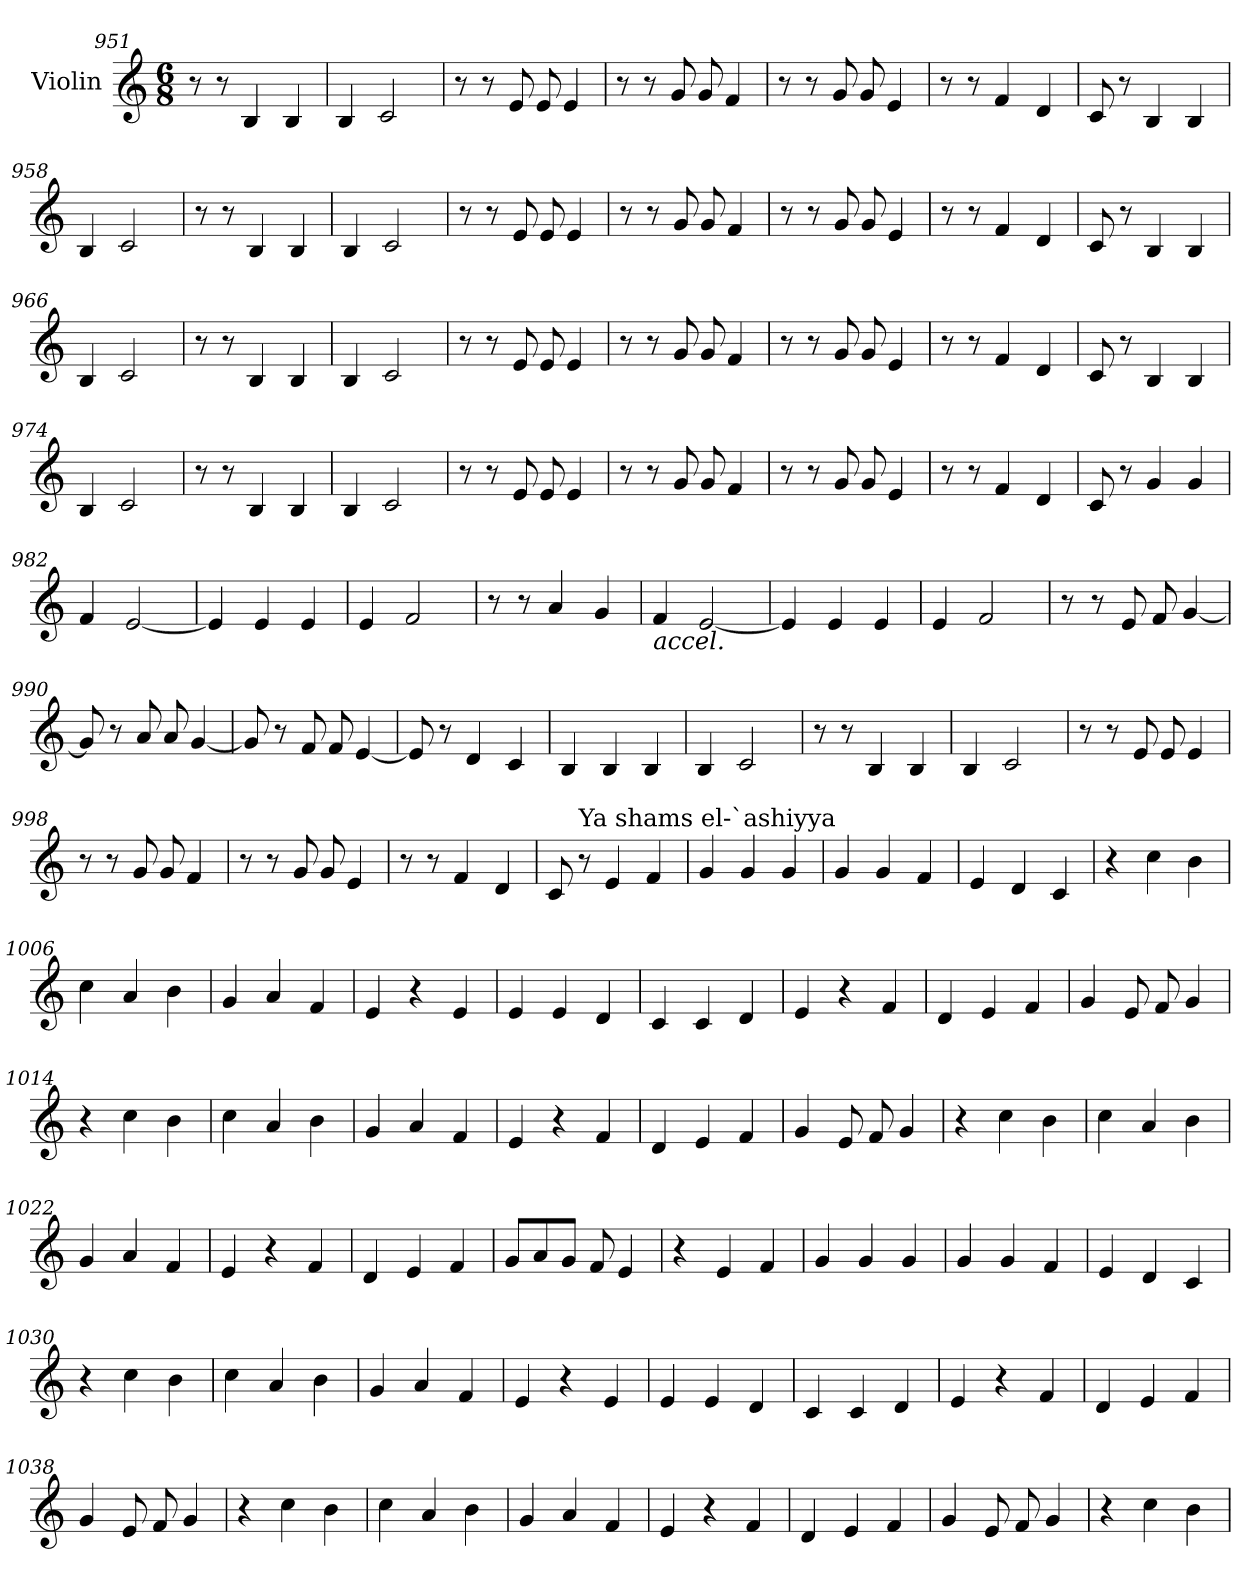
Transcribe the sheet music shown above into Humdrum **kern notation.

**kern
*part1
*staff1
*I"Violin
*clefG2
*k[]
*M6/8
=951
8r
8r
4B/
4B/
=952
4B/
2c/
!!LO:PB:g=z
=953
8r
8r
8e/
8e/
4e/
=954
8r
8r
8g/
8g/
4f/
=955
8r
8r
8g/
8g/
4e/
=956
8r
8r
4f/
4d/
=957
8c/
8r
4B/
4B/
=958
4B/
2c/
=959
8r
8r
4B/
4B/
!!LO:LB:g=z
=960
4B/
2c/
=961
8r
8r
8e/
8e/
4e/
=962
8r
8r
8g/
8g/
4f/
=963
8r
8r
8g/
8g/
4e/
=964
8r
8r
4f/
4d/
=965
8c/
8r
4B/
4B/
=966
4B/
2c/
!!LO:LB:g=z
=967
8r
8r
4B/
4B/
=968
4B/
2c/
=969
8r
8r
8e/
8e/
4e/
=970
8r
8r
8g/
8g/
4f/
=971
8r
8r
8g/
8g/
4e/
=972
8r
8r
4f/
4d/
=973
8c/
8r
4B/
4B/
!!LO:LB:g=z
=974
4B/
2c/
=975
8r
8r
4B/
4B/
=976
4B/
2c/
=977
8r
8r
8e/
8e/
4e/
=978
8r
8r
8g/
8g/
4f/
=979
8r
8r
8g/
8g/
4e/
=980
8r
8r
4f/
4d/
!!LO:LB:g=z
=981
8c/
8r
4g/
4g/
=982
4f/
[2e/
=983
4e/]
4e/
4e/
=984
4e/
2f/
=985
8r
8r
4a/
4g/
=986
!LO:TX:b:i:t=accel.
4f/
[2e/
=987
4e/]
4e/
4e/
=988
4e/
2f/
!!LO:LB:g=z
=989
8r
8r
8e/
8f/
[4g/
=990
8g/]
8r
8a/
8a/
[4g/
=991
8g/]
8r
8f/
8f/
[4e/
=992
8e/]
8r
4d/
4c/
=993
4B/
4B/
4B/
=994
4B/
2c/
!!LO:LB:g=z
=995
8r
8r
4B/
4B/
=996
4B/
2c/
=997
8r
8r
8e/
8e/
4e/
=998
8r
8r
8g/
8g/
4f/
=999
8r
8r
8g/
8g/
4e/
=1000
8r
8r
4f/
4d/
=1001
*MM180
8c/
!LO:TX:a:t=Ya shams el-`ashiyya
8r
4e/
4f/
!!LO:LB:g=z
=1002
4g/
4g/
4g/
=1003
4g/
4g/
4f/
=1004
4e/
4d/
4c/
=1005
4r
4cc\
4b\
=1006
4cc\
4a/
4b\
=1007
4g/
4a/
4f/
=1008
4e/
4r
4e/
!!LO:PB:g=z
=1009
4e/
4e/
4d/
=1010
4c/
4c/
4d/
=1011
4e/
4r
4f/
=1012
4d/
4e/
4f/
=1013
4g/
8e/
8f/
4g/
=1014
4r
4cc\
4b\
=1015
4cc\
4a/
4b\
!!LO:LB:g=z
=1016
4g/
4a/
4f/
=1017
4e/
4r
4f/
=1018
4d/
4e/
4f/
=1019
4g/
8e/
8f/
4g/
=1020
4r
4cc\
4b\
=1021
4cc\
4a/
4b\
=1022
4g/
4a/
4f/
!!LO:LB:g=z
=1023
4e/
4r
4f/
=1024
4d/
4e/
4f/
=1025
8g/L
8a/
8g/J
8f/
4e/
=1026
4r
4e/
4f/
=1027
4g/
4g/
4g/
=1028
4g/
4g/
4f/
=1029
4e/
4d/
4c/
!!LO:LB:g=z
=1030
4r
4cc\
4b\
=1031
4cc\
4a/
4b\
=1032
4g/
4a/
4f/
=1033
4e/
4r
4e/
=1034
4e/
4e/
4d/
=1035
4c/
4c/
4d/
=1036
4e/
4r
4f/
!!LO:LB:g=z
=1037
4d/
4e/
4f/
=1038
4g/
8e/
8f/
4g/
=1039
4r
4cc\
4b\
=1040
4cc\
4a/
4b\
=1041
4g/
4a/
4f/
=1042
4e/
4r
4f/
=1043
4d/
4e/
4f/
!!LO:LB:g=z
=1044
4g/
8e/
8f/
4g/
=1045
4r
4cc\
4b\
=
*-
